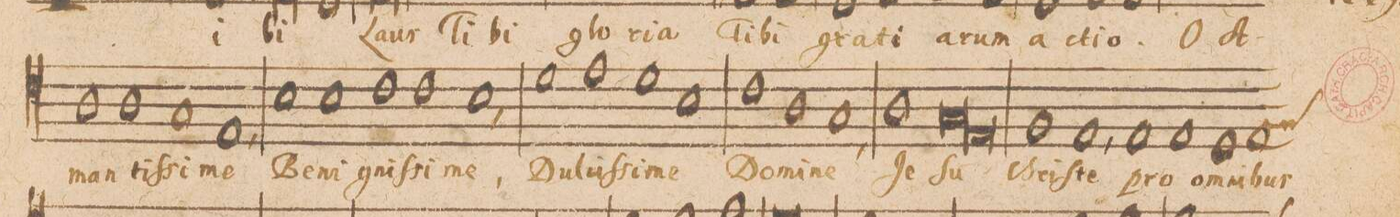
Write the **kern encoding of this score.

**kern	**text
*I"TENOR.	*
*clefC4	*
*k[]	*
*met(C|)	*
*M2/1	*
1A	-man-
1A	-tiſ-
=14-	=14-
1G	-si-
1E,<	-me
=15-	=15-
1B	Be-
1B	-ni-
=16-	=16-
1c	-gniſ-
1c	-si-
=17-	=17-
1B,<	-me,
1d	Dul-
=18-	=18-
1e	-ciſ-
1d	-si-
=19-	=19-
1B	-me
1c	Do-
=20-	=20-
1A	-mi-
1G,<	-ne
=21-	=21-
1A	Je-
*lig	*
1G	-ſu
=22-	=22-
1E	.
*Xlig	*
1F	Chri-
=23-	=23-
1E,<	-ſte
1E	pro
=24-	=24-
1E	o-
1D	-mni-
=25-	=25-
*custos:F	*
1E	-bus
*-	*-
